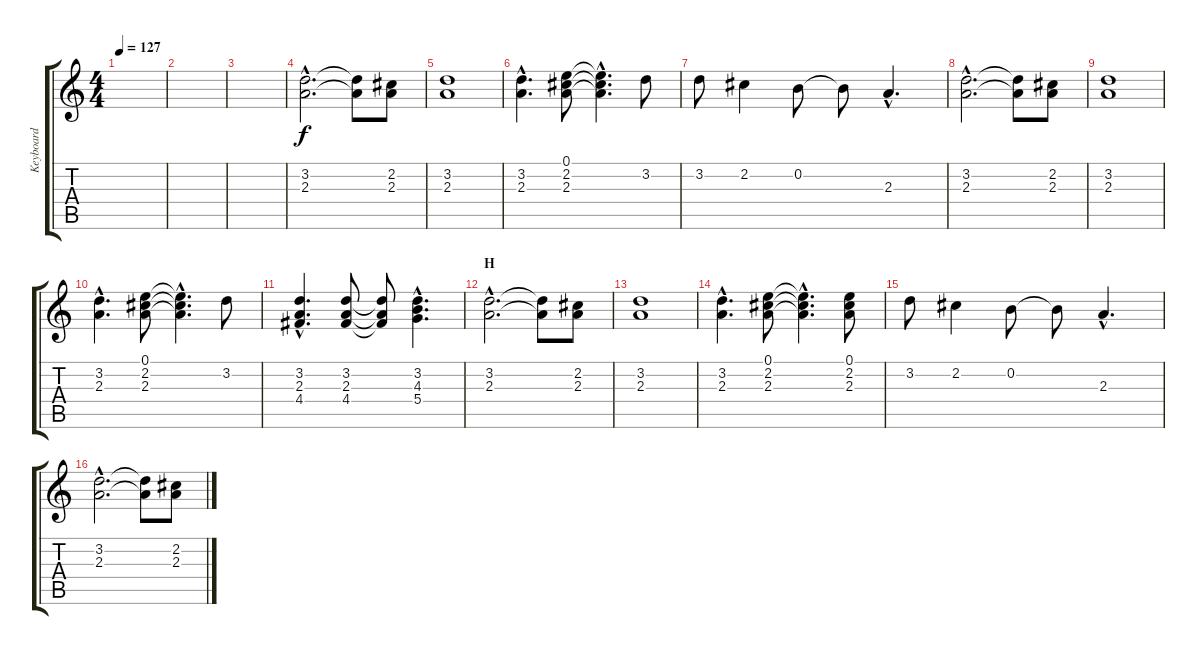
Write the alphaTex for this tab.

\track ("Keyboard" "Keyboard") {instrument rockorgan}
\staff {score tabs}
\tuning (E5 B4 G4 D4 A3 E3) {hide}
\ts (4 4)
\tempo 127
\clef g2
\ks c
|
|
|
(3.2{hac} 2.3{hac}).2{d} (3.2{t} 2.3{t}).8 (2.2 2.3).8 |
(3.2 2.3).1 |
(3.2{hac} 2.3{hac}).4{d} (0.1 2.2 2.3).8 (0.1{hac t} 2.2{hac t} 2.3{hac t}).4{d} 3.2.8 |
3.2.8 2.2.4 0.2.8 0.2{t}.8 2.3{hac}.4{d} |
(3.2{hac} 2.3{hac}).2{d} (3.2{t} 2.3{t}).8 (2.2 2.3).8 |
(3.2 2.3).1 |
(3.2{hac} 2.3{hac}).4{d} (0.1 2.2 2.3).8 (0.1{hac t} 2.2{hac t} 2.3{hac t}).4{d} 3.2.8 |
(3.2{hac} 2.3{hac} 4.4{hac}).4{d} (3.2 2.3 4.4).8 (3.2{t} 2.3{t} 4.4{t}).8 (3.2{hac} 4.3{hac} 5.4{hac}).4{d} |
\section ("" "H")
(3.2{hac} 2.3{hac}).2{d} (3.2{t} 2.3{t}).8 (2.2 2.3).8 |
(3.2 2.3).1 |
(3.2{hac} 2.3{hac}).4{d} (0.1 2.2 2.3).8 (0.1{hac t} 2.2{hac t} 2.3{hac t}).4{d} (0.1 2.2 2.3).8 |
3.2.8 2.2.4 0.2.8 0.2{t}.8 2.3{hac}.4{d} |
(3.2{hac} 2.3{hac}).2{d} (3.2{t} 2.3{t}).8 (2.2 2.3).8
